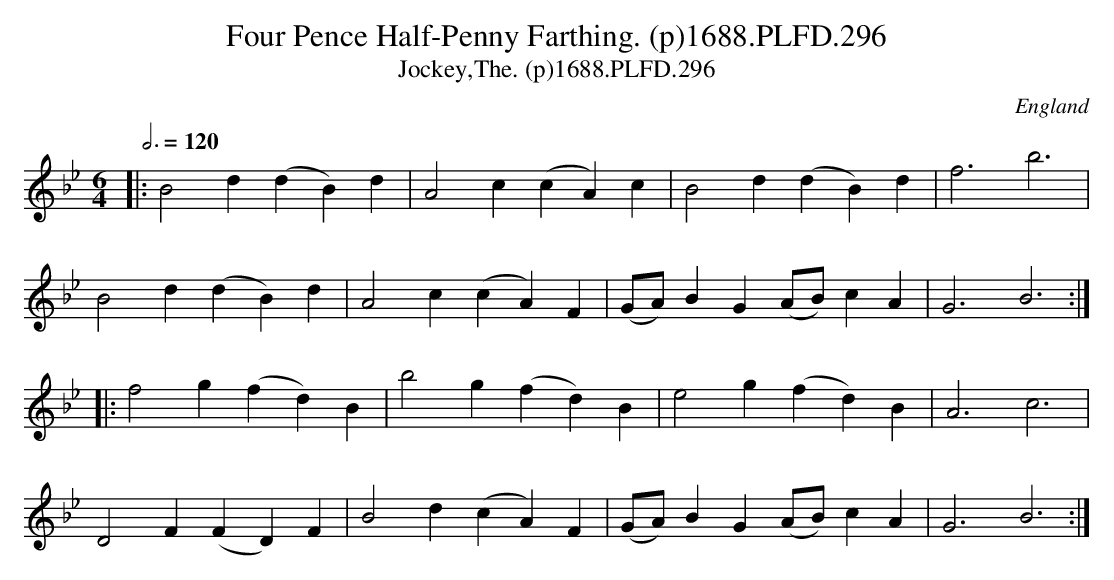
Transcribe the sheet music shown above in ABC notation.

X:1
T:Four Pence Half-Penny Farthing. (p)1688.PLFD.296
T:Jockey,The. (p)1688.PLFD.296
M:6/4
L:1/4
Q:3/4=120
O:England
K:Bb
|: B2d (dB)d | A2c (cA)c | B2d      (dB)d    | f3 b3 |
   B2d (dB)d | A2c (cA)F | (G/A/)BG (A/B/)cA | G3 B3 :|
|: f2g (fd)B | b2g (fd)B | e2g      (fd)B    | A3 c3 |
   D2F (FD)F | B2d (cA)F | (G/A/)BG (A/B/)cA | G3 B3 :|
